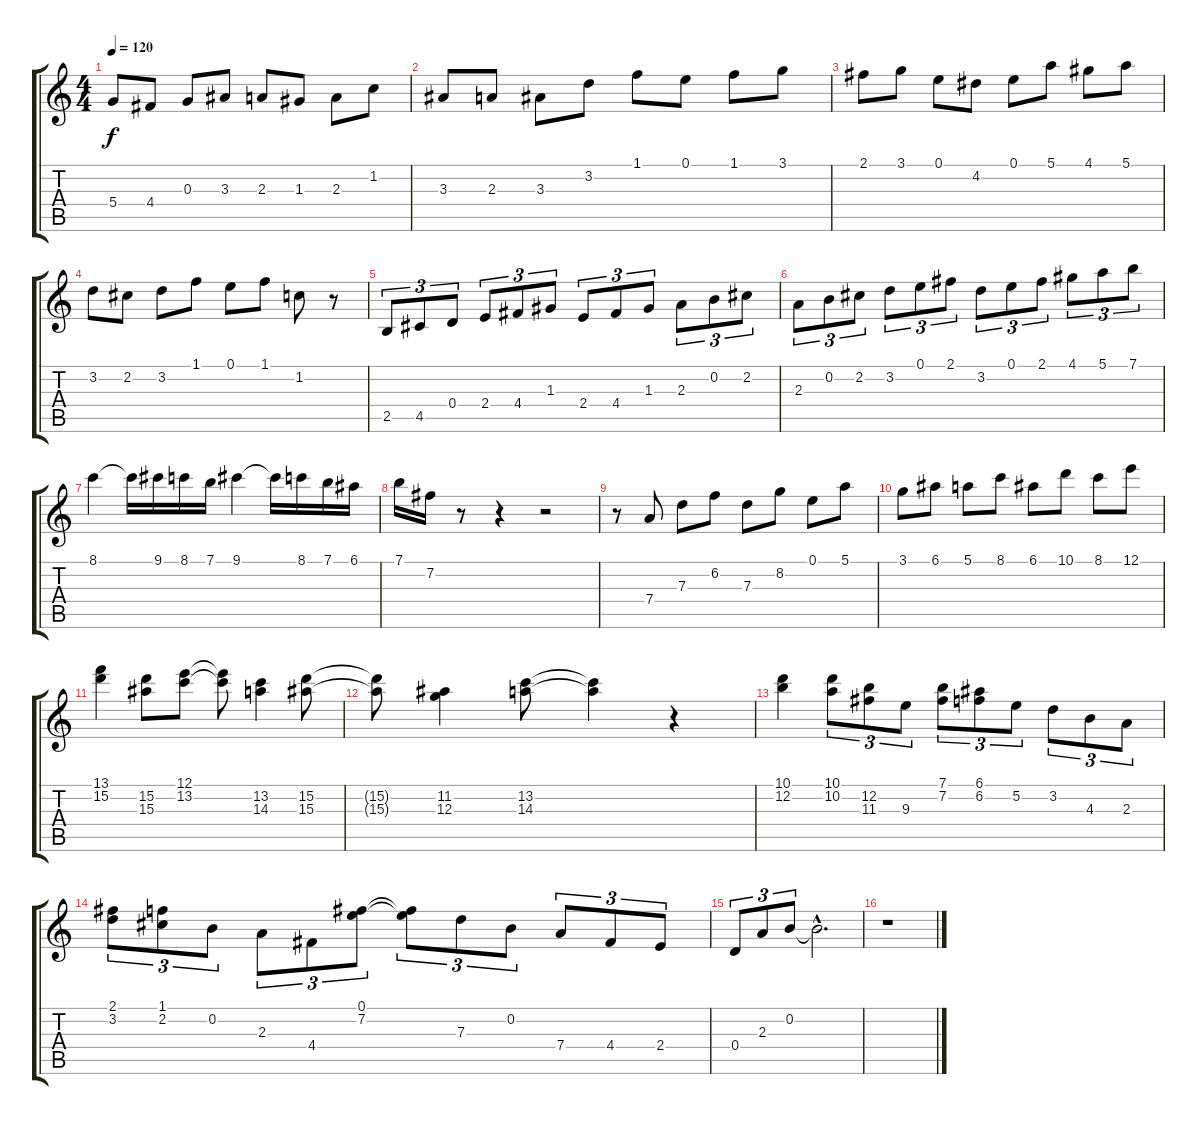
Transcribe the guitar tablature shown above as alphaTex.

\track "" {instrument electricguitarclean}
\staff {score tabs}
\tuning (E4 B3 G3 D3 A2 E2) {hide}
\ts (4 4)
\tempo 120
\clef g2
\ks c
5.4.8{dy f instrument electricguitarclean} 4.4.8 0.3.8 3.3.8 2.3.8 1.3.8 2.3.8 1.2.8 |
3.3.8 2.3.8 3.3.8 3.2.8 1.1.8 0.1.8 1.1.8 3.1.8 |
2.1.8 3.1.8 0.1.8 4.2.8 0.1.8 5.1.8 4.1.8 5.1.8 |
3.2.8 2.2.8 3.2.8 1.1.8 0.1.8 1.1.8 1.2.8 r.8 |
2.5.8{tu (3 2)} 4.5.8{tu (3 2)} 0.4.8{tu (3 2)} 2.4.8{tu (3 2)} 4.4.8{tu (3 2)} 1.3.8{tu (3 2)} 2.4.8{tu (3 2)} 4.4.8{tu (3 2)} 1.3.8{tu (3 2)} 2.3.8{tu (3 2)} 0.2.8{tu (3 2)} 2.2.8{tu (3 2)} |
2.3.8{tu (3 2)} 0.2.8{tu (3 2)} 2.2.8{tu (3 2)} 3.2.8{tu (3 2)} 0.1.8{tu (3 2)} 2.1.8{tu (3 2)} 3.2.8{tu (3 2)} 0.1.8{tu (3 2)} 2.1.8{tu (3 2)} 4.1.8{tu (3 2)} 5.1.8{tu (3 2)} 7.1.8{tu (3 2)} |
8.1.4 8.1{t}.16 9.1.16 8.1.16 7.1.16 9.1.4 9.1{t}.16 8.1.16 7.1.16 6.1.16 |
7.1.16 7.2.16 r.8 r.4 r.2 |
r.8 7.4.8 7.3.8 6.2.8 7.3.8 8.2.8 0.1.8 5.1.8 |
3.1.8 6.1.8 5.1.8 8.1.8 6.1.8 10.1.8 8.1.8 12.1.8 |
(13.1 15.2).4 (15.2 15.3).8 (12.1 13.2).8 (12.1{t} 13.2{t}).8 (13.2 14.3).4 (15.2 15.3).8 |
(15.2{t} 15.3{t}).8 (11.2 12.3).4 (13.2 14.3).8 (13.2{t} 14.3{t}).4 r.4 |
(10.1 12.2).4 (10.1 10.2).8{tu (3 2)} (12.2 11.3).8{tu (3 2)} 9.3.8{tu (3 2)} (7.1 7.2).8{tu (3 2)} (6.1 6.2).8{tu (3 2)} 5.2.8{tu (3 2)} 3.2.8{tu (3 2)} 4.3.8{tu (3 2)} 2.3.8{tu (3 2)} |
(2.1 3.2).8{tu (3 2)} (1.1 2.2).8{tu (3 2)} 0.2.8{tu (3 2)} 2.3.8{tu (3 2)} 4.4.8{tu (3 2)} (0.1 7.2).8{tu (3 2)} (0.1{t} 7.2{t}).8{tu (3 2)} 7.3.8{tu (3 2)} 0.2.8{tu (3 2)} 7.4.8{tu (3 2)} 4.4.8{tu (3 2)} 2.4.8{tu (3 2)} |
0.4.8{tu (3 2)} 2.3.8{tu (3 2)} 0.2.8{tu (3 2)} 0.2{hac t}.2{d} |
r.1
